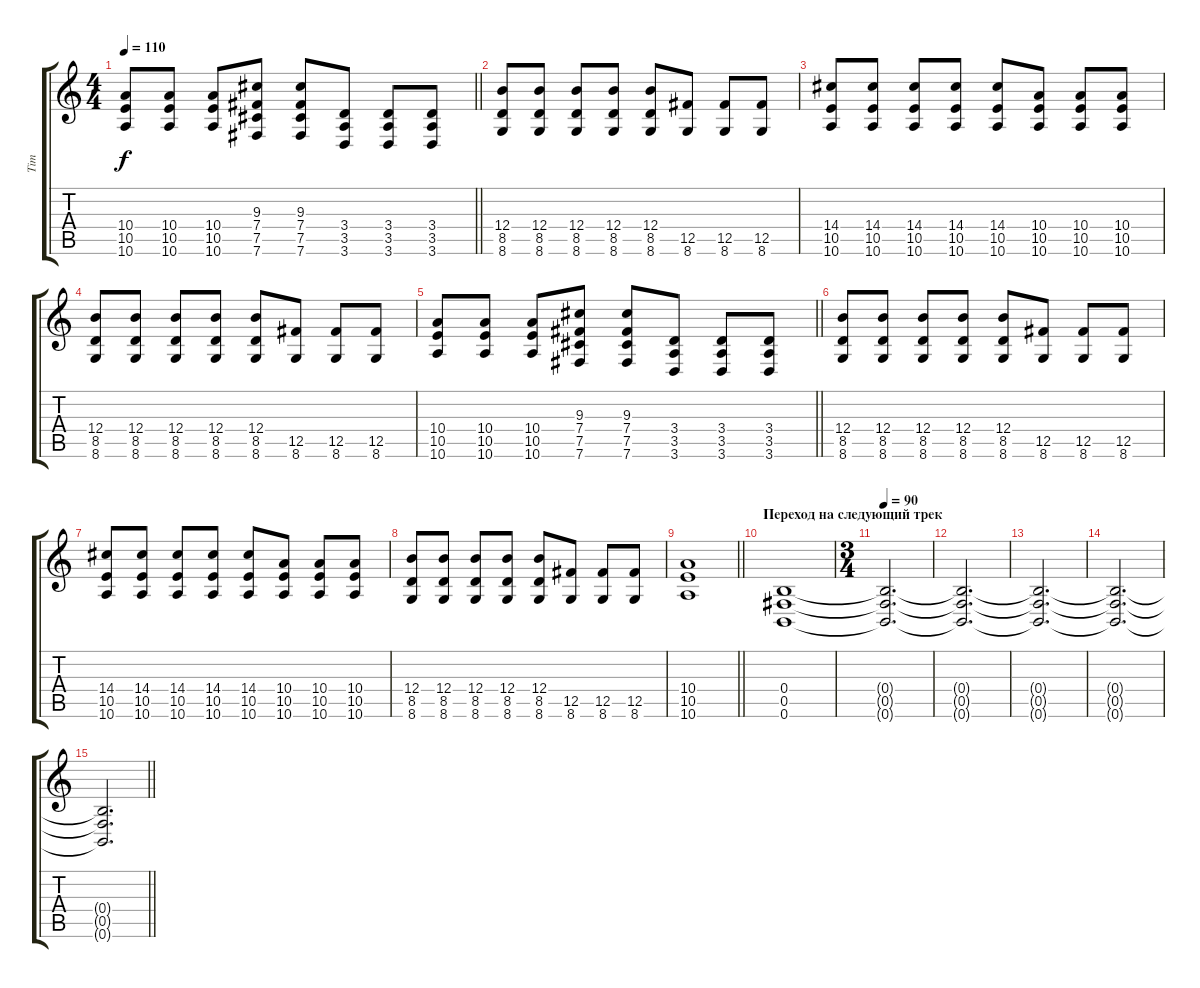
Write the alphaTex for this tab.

\track ("Tim" "Tim") {instrument distortionguitar}
\staff {score tabs}
\tuning (Db4 Ab3 E3 B2 Gb2 B1) {hide}
\ts (4 4)
\tempo 110
\clef g2
\barLineRight lightlight
\ks c
(10.4 10.5 10.6).8{dy f} (10.4 10.5 10.6).8 (10.4 10.5 10.6).8 (9.3 7.4 7.5 7.6).8 (9.3 7.4 7.5 7.6).8 (3.4 3.5 3.6).8 (3.4 3.5 3.6).8 (3.4 3.5 3.6).8 |
(12.4 8.5 8.6).8 (12.4 8.5 8.6).8 (12.4 8.5 8.6).8 (12.4 8.5 8.6).8 (12.4 8.5 8.6).8 (12.5 8.6).8 (12.5 8.6).8 (12.5 8.6).8 |
(14.4 10.5 10.6).8 (14.4 10.5 10.6).8 (14.4 10.5 10.6).8 (14.4 10.5 10.6).8 (14.4 10.5 10.6).8 (10.4 10.5 10.6).8 (10.4 10.5 10.6).8 (10.4 10.5 10.6).8 |
(12.4 8.5 8.6).8 (12.4 8.5 8.6).8 (12.4 8.5 8.6).8 (12.4 8.5 8.6).8 (12.4 8.5 8.6).8 (12.5 8.6).8 (12.5 8.6).8 (12.5 8.6).8 |
\barLineRight lightlight
(10.4 10.5 10.6).8 (10.4 10.5 10.6).8 (10.4 10.5 10.6).8 (9.3 7.4 7.5 7.6).8 (9.3 7.4 7.5 7.6).8 (3.4 3.5 3.6).8 (3.4 3.5 3.6).8 (3.4 3.5 3.6).8 |
(12.4 8.5 8.6).8 (12.4 8.5 8.6).8 (12.4 8.5 8.6).8 (12.4 8.5 8.6).8 (12.4 8.5 8.6).8 (12.5 8.6).8 (12.5 8.6).8 (12.5 8.6).8 |
(14.4 10.5 10.6).8 (14.4 10.5 10.6).8 (14.4 10.5 10.6).8 (14.4 10.5 10.6).8 (14.4 10.5 10.6).8 (10.4 10.5 10.6).8 (10.4 10.5 10.6).8 (10.4 10.5 10.6).8 |
(12.4 8.5 8.6).8 (12.4 8.5 8.6).8 (12.4 8.5 8.6).8 (12.4 8.5 8.6).8 (12.4 8.5 8.6).8 (12.5 8.6).8 (12.5 8.6).8 (12.5 8.6).8 |
\barLineRight lightlight
(10.4 10.5 10.6).1 |
\section ("" "Переход на следующий трек")
(0.4 0.5 0.6).1 |
\ts (3 4)
\tempo 90
(0.4{t} 0.5{t} 0.6{t}).2{d} |
(0.4{t} 0.5{t} 0.6{t}).2{d volume 1} |
(0.4{t} 0.5{t} 0.6{t}).2{d} |
(0.4{t} 0.5{t} 0.6{t}).2{d} |
\barLineRight lightlight
(0.4{t} 0.5{t} 0.6{t}).2{d}
